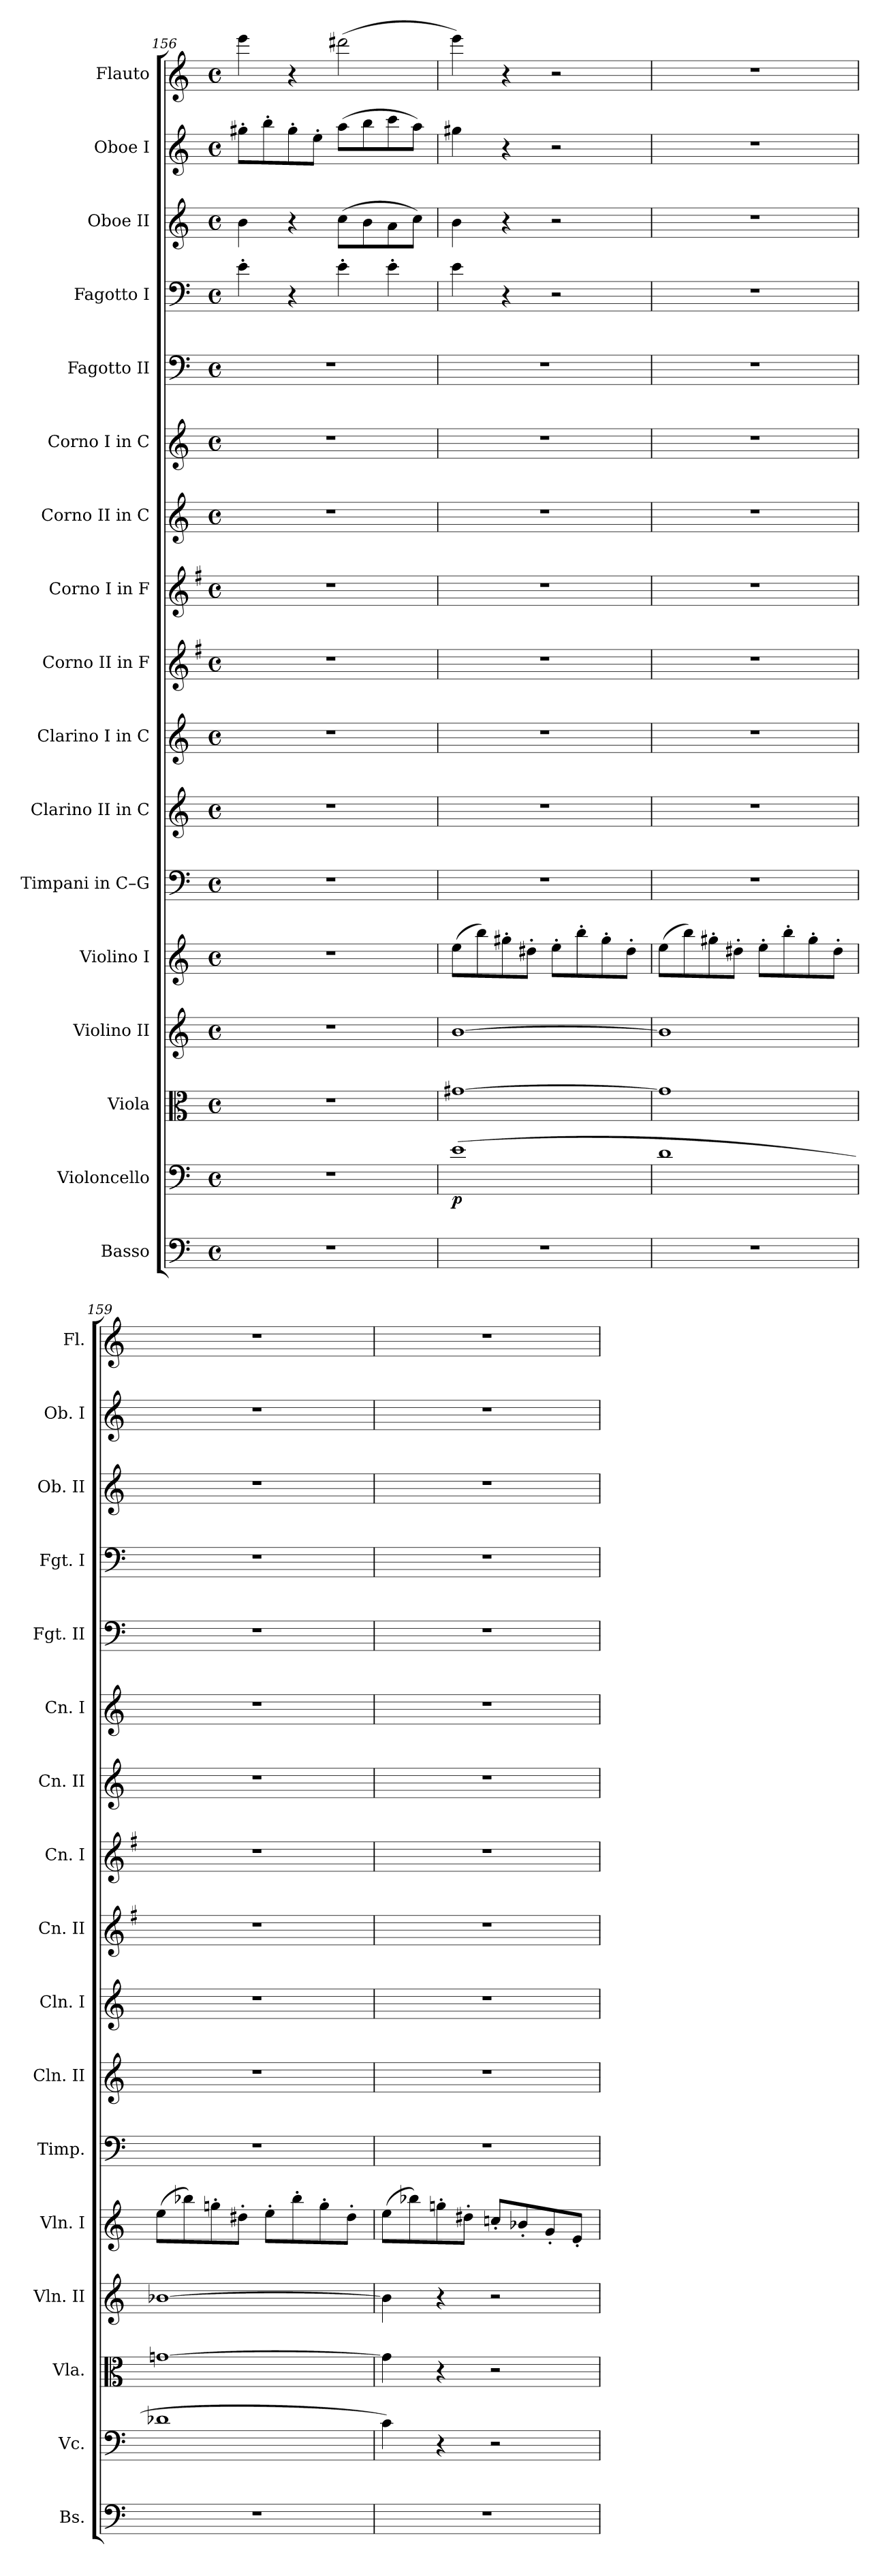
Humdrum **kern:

**kern	**kern	**dynam	**kern	**kern	**kern	**kern	**kern	**kern	**kern	**kern	**kern	**kern	**kern	**kern	**kern	**kern	**kern
*part17	*part16	*part16	*part15	*part14	*part13	*part12	*part11	*part10	*part9	*part8	*part7	*part6	*part5	*part4	*part3	*part2	*part1
*staff17	*staff16	*staff16	*staff15	*staff14	*staff13	*staff12	*staff11	*staff10	*staff9	*staff8	*staff7	*staff6	*staff5	*staff4	*staff3	*staff2	*staff1
*I"Basso	*I"Violoncello	*	*I"Viola	*I"Violino II	*I"Violino I	*I"Timpani in C–G	*I"Clarino II in C	*I"Clarino I in C	*I"Corno II in F	*I"Corno I in F	*I"Corno II in C	*I"Corno I in C	*I"Fagotto II	*I"Fagotto I	*I"Oboe II	*I"Oboe I	*I"Flauto
*I'Bs.	*I'Vc.	*	*I'Vla.	*I'Vln. II	*I'Vln. I	*I'Timp.	*I'Cln. II	*I'Cln. I	*I'Cn. II	*I'Cn. I	*I'Cn. II	*I'Cn. I	*I'Fgt. II	*I'Fgt. I	*I'Ob. II	*I'Ob. I	*I'Fl.
*clefF4	*clefF4	*	*clefC3	*clefG2	*clefG2	*clefF4	*clefG2	*clefG2	*clefG2	*clefG2	*clefG2	*clefG2	*clefF4	*clefF4	*clefG2	*clefG2	*clefG2
*ITrd7c12	*	*	*	*	*	*	*	*	*ITrd4c7	*ITrd4c7	*ITrd7c12	*ITrd7c12	*	*	*	*	*
*k[]	*k[]	*	*k[]	*k[]	*k[]	*k[]	*k[]	*k[]	*k[]	*k[]	*k[]	*k[]	*k[]	*k[]	*k[]	*k[]	*k[]
*M4/4	*M4/4	*	*M4/4	*M4/4	*M4/4	*M4/4	*M4/4	*M4/4	*M4/4	*M4/4	*M4/4	*M4/4	*M4/4	*M4/4	*M4/4	*M4/4	*M4/4
*met(c)	*met(c)	*	*met(c)	*met(c)	*met(c)	*met(c)	*met(c)	*met(c)	*met(c)	*met(c)	*met(c)	*met(c)	*met(c)	*met(c)	*met(c)	*met(c)	*met(c)
=156	=156	=156	=156	=156	=156	=156	=156	=156	=156	=156	=156	=156	=156	=156	=156	=156	=156
1r	1r	.	1r	1r	1r	1r	1r	1r	1r	1r	1r	1r	1r	4e'\	4b\	8gg#X'\L	4eee\
.	.	.	.	.	.	.	.	.	.	.	.	.	.	.	.	8bb'\	.
.	.	.	.	.	.	.	.	.	.	.	.	.	.	4r	4r	8gg#'\	4r
.	.	.	.	.	.	.	.	.	.	.	.	.	.	.	.	8ee'\J	.
.	.	.	.	.	.	.	.	.	.	.	.	.	.	4e'\	(8cc\L	(8aa\L	(2ddd#X\
.	.	.	.	.	.	.	.	.	.	.	.	.	.	.	8b\	8bb\	.
.	.	.	.	.	.	.	.	.	.	.	.	.	.	4e'\	8a\	8ccc\	.
.	.	.	.	.	.	.	.	.	.	.	.	.	.	.	8cc\J)	8aa\J)	.
=157	=157	=157	=157	=157	=157	=157	=157	=157	=157	=157	=157	=157	=157	=157	=157	=157	=157
!	!	!LO:DY:b	!	!	!	!	!	!	!	!	!	!	!	!	!	!	!
1r	(1e	p	[1g#X	[1b	(8ee\L	1r	1r	1r	1r	1r	1r	1r	1r	4e\	4b\	4gg#X\	4eee\)
.	.	.	.	.	8bb\)	.	.	.	.	.	.	.	.	.	.	.	.
.	.	.	.	.	8gg#X'\	.	.	.	.	.	.	.	.	4r	4r	4r	4r
.	.	.	.	.	8dd#X'\J	.	.	.	.	.	.	.	.	.	.	.	.
.	.	.	.	.	8ee'\L	.	.	.	.	.	.	.	.	2r	2r	2r	2r
.	.	.	.	.	8bb'\	.	.	.	.	.	.	.	.	.	.	.	.
.	.	.	.	.	8gg#'\	.	.	.	.	.	.	.	.	.	.	.	.
.	.	.	.	.	8dd#'\J	.	.	.	.	.	.	.	.	.	.	.	.
=158	=158	=158	=158	=158	=158	=158	=158	=158	=158	=158	=158	=158	=158	=158	=158	=158	=158
1r	1d	.	1g#]	1b]	(8ee\L	1r	1r	1r	1r	1r	1r	1r	1r	1r	1r	1r	1r
.	.	.	.	.	8bb\)	.	.	.	.	.	.	.	.	.	.	.	.
.	.	.	.	.	8gg#X'\	.	.	.	.	.	.	.	.	.	.	.	.
.	.	.	.	.	8dd#X'\J	.	.	.	.	.	.	.	.	.	.	.	.
.	.	.	.	.	8ee'\L	.	.	.	.	.	.	.	.	.	.	.	.
.	.	.	.	.	8bb'\	.	.	.	.	.	.	.	.	.	.	.	.
.	.	.	.	.	8gg#'\	.	.	.	.	.	.	.	.	.	.	.	.
.	.	.	.	.	8dd#'\J	.	.	.	.	.	.	.	.	.	.	.	.
=159	=159	=159	=159	=159	=159	=159	=159	=159	=159	=159	=159	=159	=159	=159	=159	=159	=159
1r	1d-X	.	[1gn	[1b-X	(8ee\L	1r	1r	1r	1r	1r	1r	1r	1r	1r	1r	1r	1r
.	.	.	.	.	8bb-X\)	.	.	.	.	.	.	.	.	.	.	.	.
.	.	.	.	.	8ggn'\	.	.	.	.	.	.	.	.	.	.	.	.
.	.	.	.	.	8dd#X'\J	.	.	.	.	.	.	.	.	.	.	.	.
.	.	.	.	.	8ee'\L	.	.	.	.	.	.	.	.	.	.	.	.
.	.	.	.	.	8bb-'\	.	.	.	.	.	.	.	.	.	.	.	.
.	.	.	.	.	8gg'\	.	.	.	.	.	.	.	.	.	.	.	.
.	.	.	.	.	8dd#'\J	.	.	.	.	.	.	.	.	.	.	.	.
!!LO:PB:g=z
=160	=160	=160	=160	=160	=160	=160	=160	=160	=160	=160	=160	=160	=160	=160	=160	=160	=160
1r	4c\)	.	4g\]	4b-\]	(8ee\L	1r	1r	1r	1r	1r	1r	1r	1r	1r	1r	1r	1r
.	.	.	.	.	8bb-X\)	.	.	.	.	.	.	.	.	.	.	.	.
.	4r	.	4r	4r	8ggn'\	.	.	.	.	.	.	.	.	.	.	.	.
.	.	.	.	.	8dd#X'\J	.	.	.	.	.	.	.	.	.	.	.	.
.	2r	.	2r	2r	8ccn'/L	.	.	.	.	.	.	.	.	.	.	.	.
.	.	.	.	.	8b-X'/	.	.	.	.	.	.	.	.	.	.	.	.
.	.	.	.	.	8g'/	.	.	.	.	.	.	.	.	.	.	.	.
.	.	.	.	.	8e'/J	.	.	.	.	.	.	.	.	.	.	.	.
=	=	=	=	=	=	=	=	=	=	=	=	=	=	=	=	=	=
*-	*-	*-	*-	*-	*-	*-	*-	*-	*-	*-	*-	*-	*-	*-	*-	*-	*-
